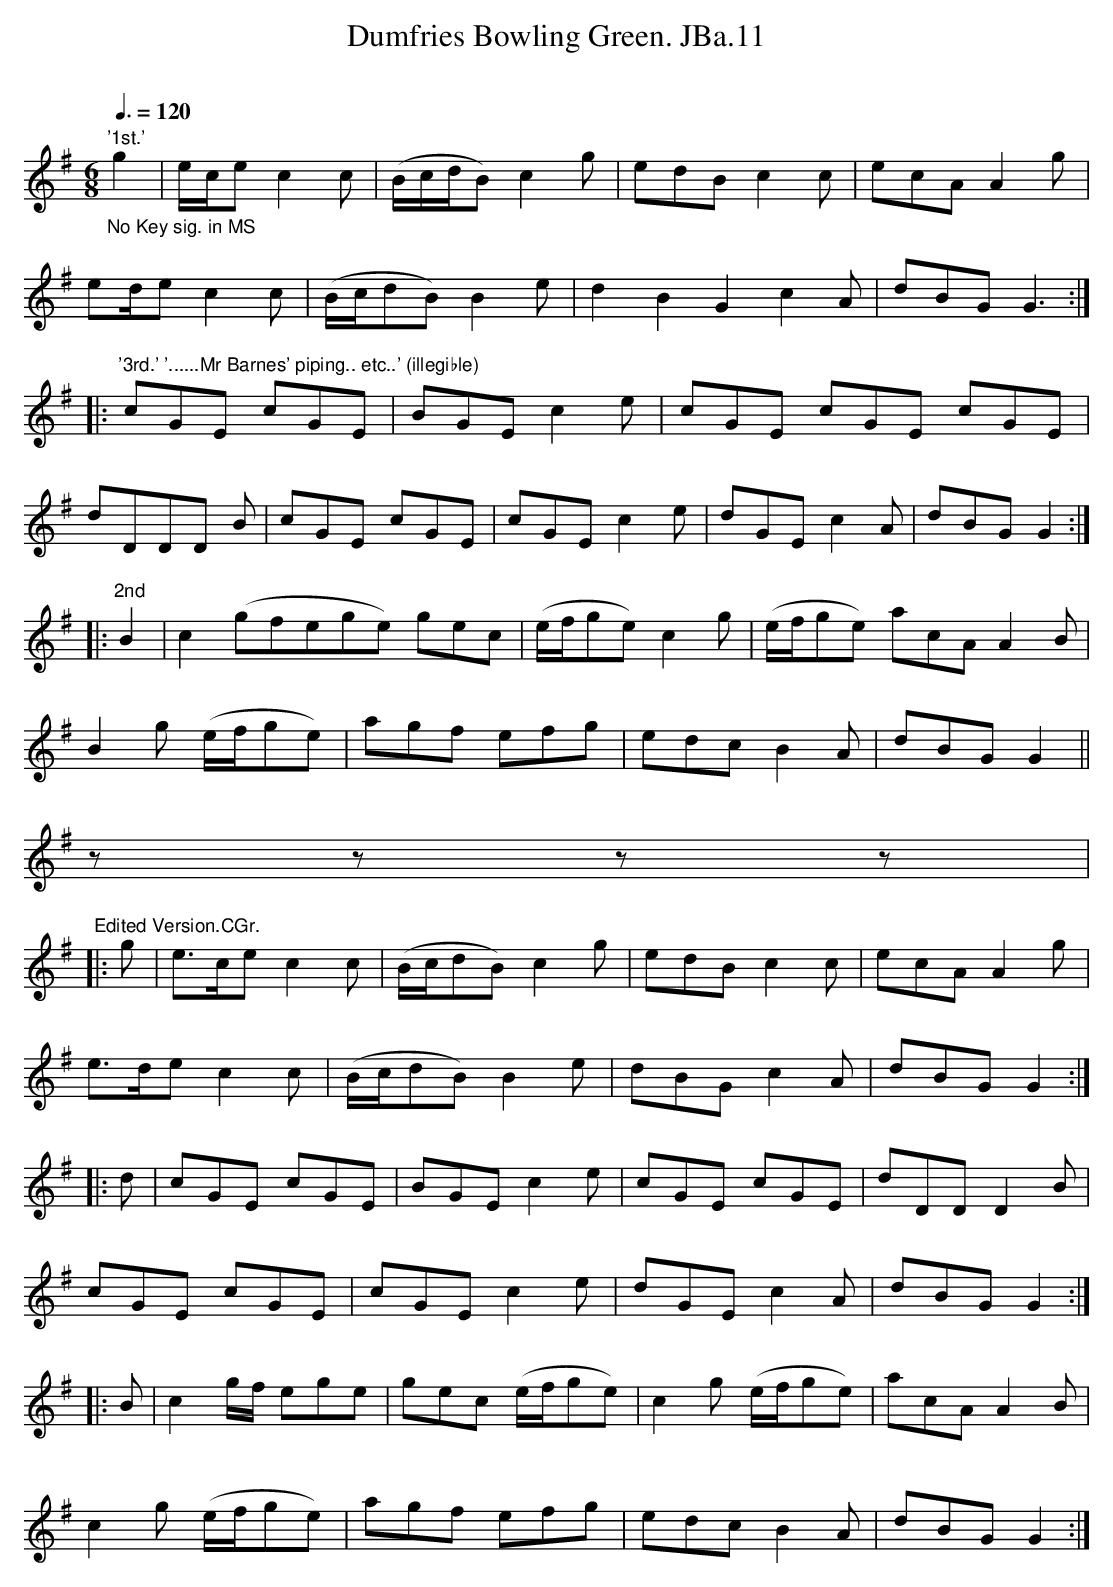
X:1
T:Dumfries Bowling Green. JBa.11
M:6/8
L:1/8
Q:3/8=120
O:
K:G major
"_No Key sig. in MS""'1st.'"
g2|e/c/e c2 c|(B/c/d/B) c2g|edB c2c|ecA A2g|
ed/e c2c|(B/c/dB) B2 e|d2B2G2c2A|dBG G3:|
|:"'3rd.' '......Mr Barnes' piping.. etc..' (illegible)"cGE cGE|\
BGEc2 e|cGE cGE cGE|
dDDD B|cGE cGE|cGE c2e|dGE c2 A|dBG G2:|
|:"2nd"B2|c2 (gfege) gec|(e/f/ge) c2g|(e/f/ge) acA A2 B|
B2g (e/f/ge)|agf efg|edc B2 A|dBG G2||
zzzz|
"^Edited Version.CGr."|:g|\
e>ce c2 c|(B/c/dB) c2g|edB c2c|ecA A2g|
e>de c2c|(B/c/dB) B2 e|dBG c2A|dBG G2:|
|:d|cGE cGE|BGE c2 e|cGE cGE|dDD D2B|
cGE cGE|cGE c2e|dGE c2 A|dBG G2:|
|:B|c2 g/f/ ege|gec (e/f/ge)|c2g (e/f/ge)|acA A2 B|
c2g (e/f/ge)|agf efg|edc B2 A|dBG G2:|
